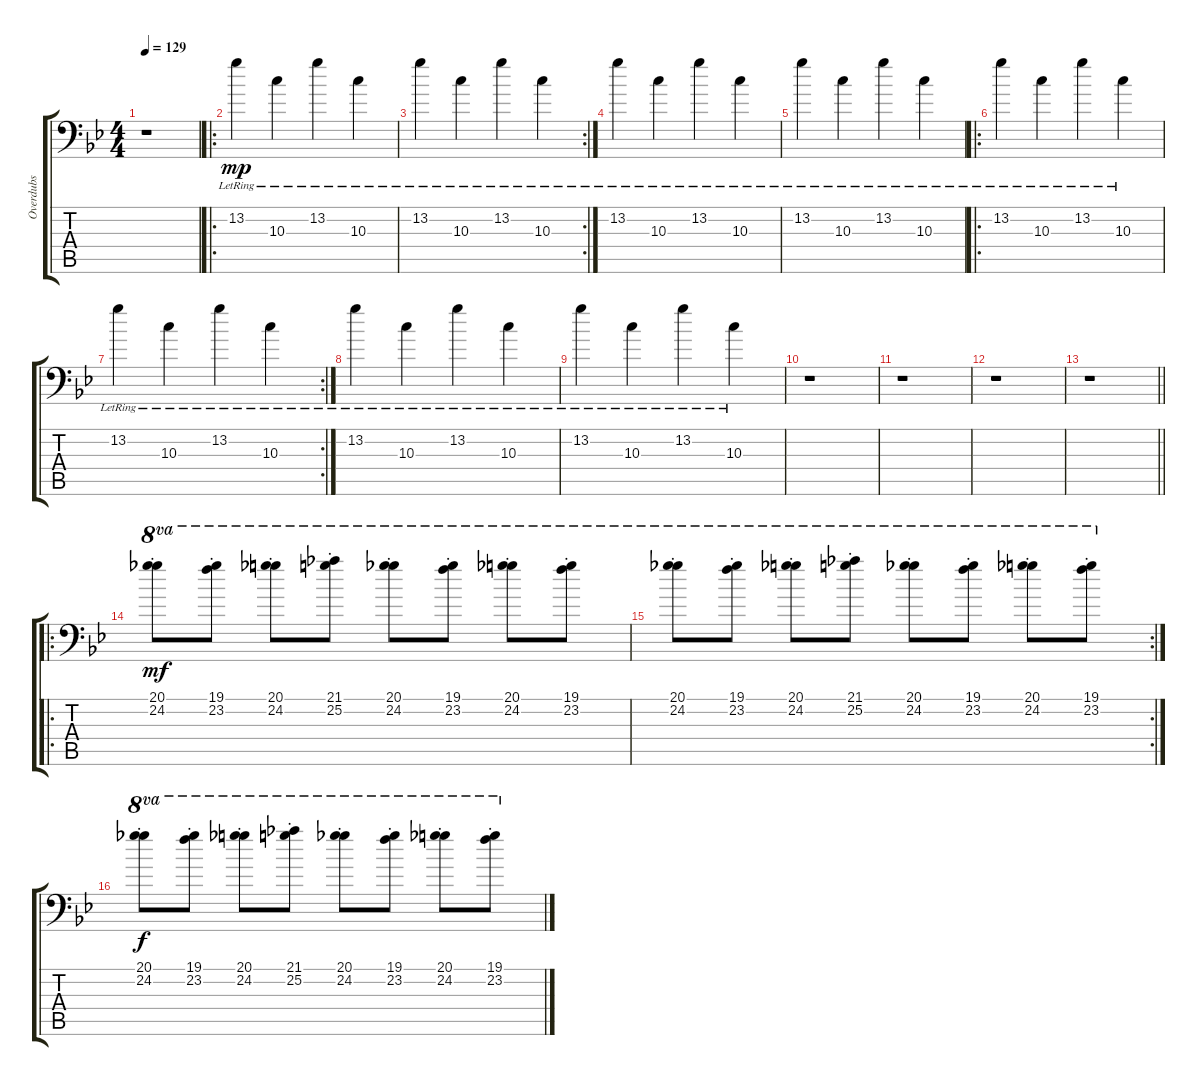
\track ("Overdubs" "Overdubs") {instrument overdrivenguitar}
\staff {score tabs}
\tuning (B3 Gb3 D3 A2 E2 A1) {hide}
\ts (4 4)
\tempo 129
\clef f4
\ks bb
r.1{dy f} |
\ro
13.2{lr}.4{dy mp} 10.3{lr}.4 13.2{lr}.4 10.3{lr}.4 |
\rc 2
13.2{lr}.4 10.3{lr}.4 13.2{lr}.4 10.3{lr}.4 |
13.2{lr}.4 10.3{lr}.4 13.2{lr}.4 10.3{lr}.4 |
13.2{lr}.4 10.3{lr}.4 13.2{lr}.4 10.3{lr}.4 |
\ro
13.2{lr}.4 10.3{lr}.4 13.2{lr}.4 10.3{lr}.4 |
\rc 2
13.2{lr}.4 10.3{lr}.4 13.2{lr}.4 10.3{lr}.4 |
13.2{lr}.4 10.3{lr}.4 13.2{lr}.4 10.3{lr}.4 |
13.2{lr}.4 10.3{lr}.4 13.2{lr}.4 10.3{lr}.4 |
r.1 |
r.1 |
r.1 |
\barLineRight lightlight
r.1 |
\ro
(20.1{st} 24.2{st}).8{ot 8va dy mf} (19.1{st} 23.2{st}).8{ot 8va} (20.1{st} 24.2{st}).8{ot 8va} (21.1{st} 25.2{st}).8{ot 8va} (20.1{st} 24.2{st}).8{ot 8va} (19.1{st} 23.2{st}).8{ot 8va} (20.1{st} 24.2{st}).8{ot 8va} (19.1{st} 23.2{st}).8{ot 8va} |
\rc 2
(20.1{st} 24.2{st}).8{ot 8va} (19.1{st} 23.2{st}).8{ot 8va} (20.1{st} 24.2{st}).8{ot 8va} (21.1{st} 25.2{st}).8{ot 8va} (20.1{st} 24.2{st}).8{ot 8va} (19.1{st} 23.2{st}).8{ot 8va} (20.1{st} 24.2{st}).8{ot 8va} (19.1{st} 23.2{st}).8{ot 8va} |
(20.1{st} 24.2{st}).8{ot 8va dy f} (19.1{st} 23.2{st}).8{ot 8va} (20.1{st} 24.2{st}).8{ot 8va} (21.1{st} 25.2{st}).8{ot 8va} (20.1{st} 24.2{st}).8{ot 8va} (19.1{st} 23.2{st}).8{ot 8va} (20.1{st} 24.2{st}).8{ot 8va} (19.1{st} 23.2{st}).8{ot 8va}
